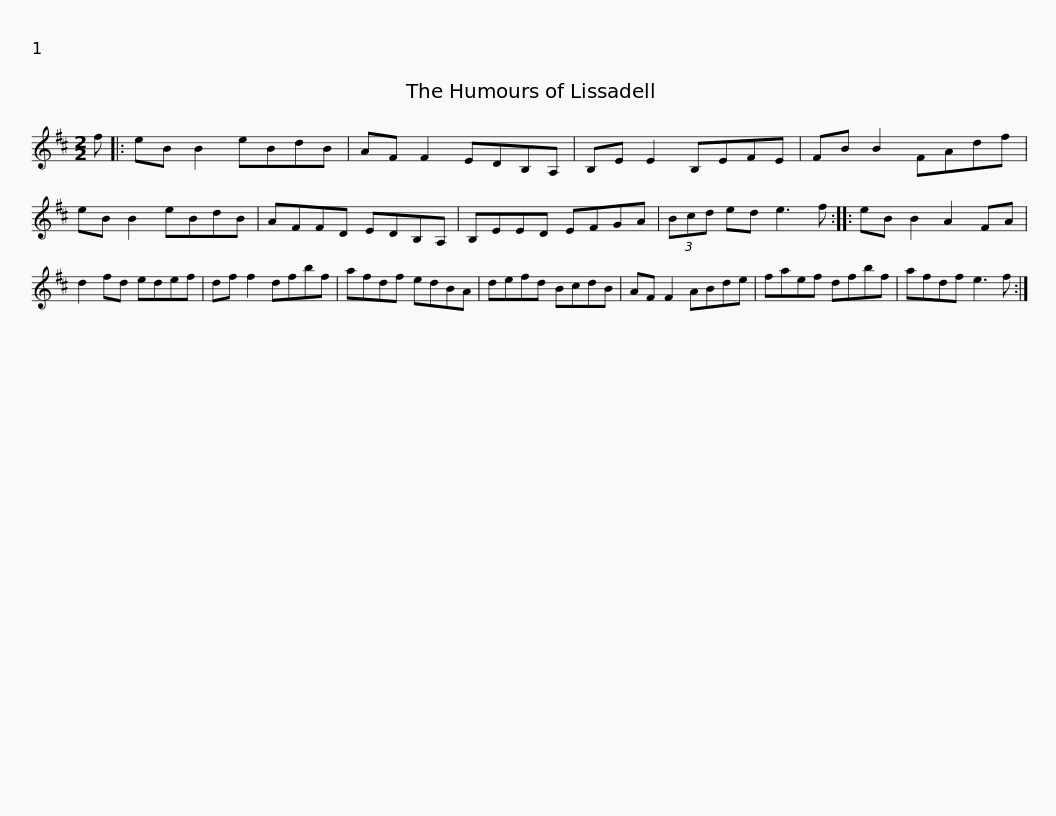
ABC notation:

X:1
L:1/8
M:2/2
I:linebreak $
K:D
V:1 treble
V:1
 f |: eB B2 eBdB | AF F2 EDB,A, | B,E E2 B,EFE | FB B2 FAdf |$ %5
 eB B2 eBdB | AFFD EDB,A, | B,EED EFGA | (3Bcd ed e3 f ::$ eB B2 A2 FA | %10
 d2 fd edef | df f2 dfbf | afdf edBA |$ defd BcdB | AF F2 ABde | %15
 faef dfbf | afdf e3 f :| %17
